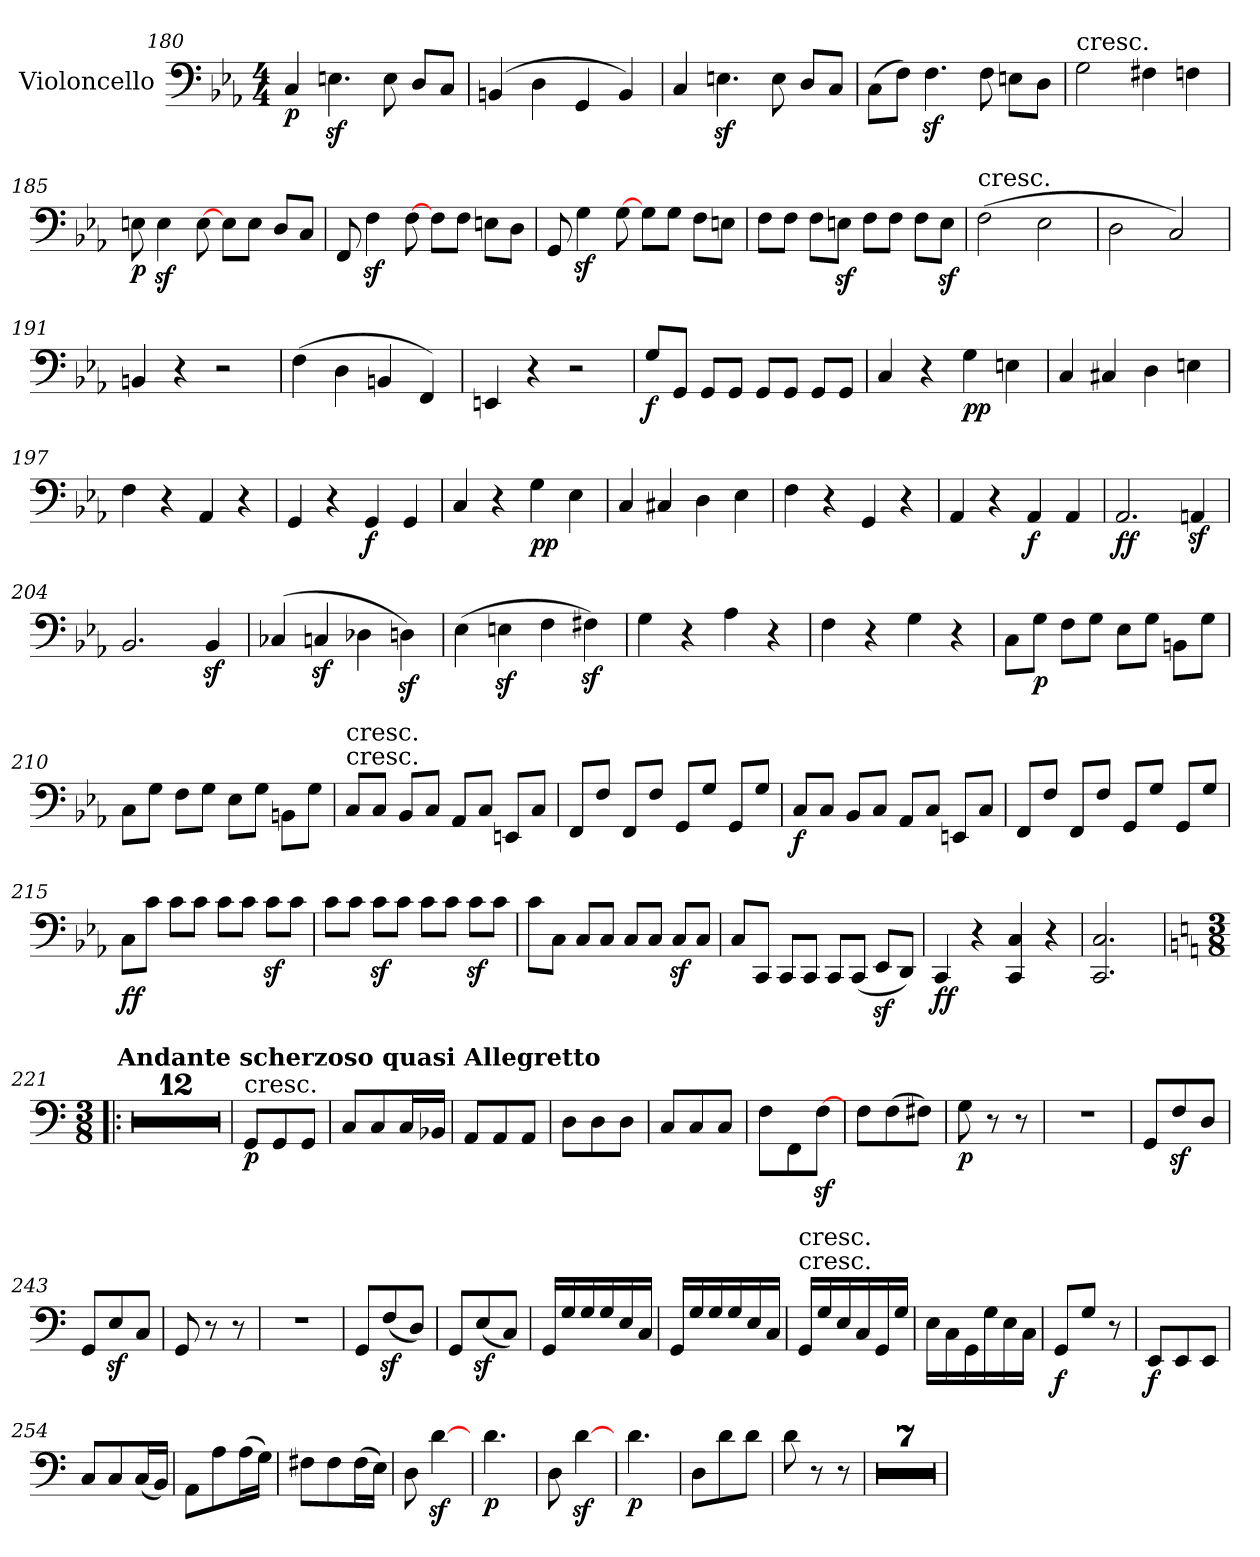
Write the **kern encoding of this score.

**kern	**dynam
*part1	*part1
*staff1	*staff1
*I"Violoncello	*
*I'Vc	*
*clefF4	*
*k[b-e-a-]	*
*c:	*
*M4/4	*
=180	=180
4C	p
4.Enz	.
8E	.
8D/L	.
8C/J	.
=181	=181
(4BBn	.
4D	.
4GG	.
4BB)	.
=182	=182
4C	.
4.Enz	.
8E	.
8D/L	.
8C/J	.
=183	=183
(8C\L	.
8F\J)	.
4.Fz	.
8F	.
8En\L	.
8D\J	.
=184	=184
!LO:TX:a:t=cresc.	!
2G	.
4F#X	.
4Fn	.
=185	=185
8En	p
4Ez	.
[8E	.
8E\L	.
8E\J	.
8D/L	.
8C/J	.
=186	=186
8FF	.
4Fz	.
[8F	.
8F\L	.
8F\J	.
8En\L	.
8D\J	.
=187	=187
8GG	.
4Gz	.
[8G	.
8G\L	.
8G\J	.
8F\L	.
8En\J	.
=188	=188
8F\L	.
8F\J	.
8F\L	.
8Enz\J	.
8F\L	.
8F\J	.
8F\L	.
8Ez\J	.
=189	=189
!LO:TX:a:t=cresc.	!
(2F	.
2E-	.
=190	=190
2D	.
2C)	.
=191	=191
4BBn	.
4r	.
2r	.
=192	=192
(4F	.
4D	.
4BBn	.
4FF)	.
=193	=193
4EEn	.
4r	.
2r	.
=194	=194
8G/L	f
8GG/J	.
8GG/L	.
8GG/J	.
8GG/L	.
8GG/J	.
8GG/L	.
8GG/J	.
=195	=195
4C	.
4r	.
4G	pp
4En	.
=196	=196
4C	.
4C#X	.
4D	.
4En	.
=197	=197
4F	.
4r	.
4AA-	.
4r	.
=198	=198
4GG	.
4r	.
4GG	f
4GG	.
=199	=199
4C	.
4r	.
4G	pp
4E-	.
=200	=200
4C	.
4C#X	.
4D	.
4E-	.
=201	=201
4F	.
4r	.
4GG	.
4r	.
=202	=202
4AA-	.
4r	.
4AA-	f
4AA-	.
=203	=203
2.AA-	ff
4AAnz	.
=204	=204
2.BB-	.
4BB-z	.
=205	=205
(4C-X	.
4Cnz	.
4D-X	.
4Dnz)	.
=206	=206
(4E-	.
4Enz	.
4F	.
4F#Xz)	.
=207	=207
4G	.
4r	.
4A-	.
4r	.
=208	=208
4F	.
4r	.
4G	.
4r	.
=209	=209
8C\L	.
8G\J	p
8F\L	.
8G\J	.
8E-\L	.
8G\J	.
8BBn\L	.
8G\J	.
=210	=210
8C\L	.
8G\J	.
8F\L	.
8G\J	.
8E-\L	.
8G\J	.
8BBn\L	.
8G\J	.
=211	=211
!LO:TX:t=cresc.	!
!LO:TX:a:t=cresc.	!
8C/L	.
8C/J	.
8BB-/L	.
8C/J	.
8AA-/L	.
8C/J	.
8EEn/L	.
8C/J	.
=212	=212
8FF/L	.
8F/J	.
8FF/L	.
8F/J	.
8GG/L	.
8G/J	.
8GG/L	.
8G/J	.
=213	=213
8C/L	f
8C/J	.
8BB-/L	.
8C/J	.
8AA-/L	.
8C/J	.
8EEn/L	.
8C/J	.
=214	=214
8FF/L	.
8F/J	.
8FF/L	.
8F/J	.
8GG/L	.
8G/J	.
8GG/L	.
8G/J	.
=215	=215
8C\L	ff
8c\J	.
8c\L	.
8c\J	.
8c\L	.
8c\J	.
8cz\L	.
8c\J	.
=216	=216
8c\L	.
8c\J	.
8cz\L	.
8c\J	.
8c\L	.
8c\J	.
8cz\L	.
8c\J	.
=217	=217
8c\L	.
8C\J	.
8C/L	.
8C/J	.
8C/L	.
8C/J	.
8Cz/L	.
8C/J	.
=218	=218
8C/L	.
8CC/J	.
8CC/L	.
8CC/J	.
8CC/L	.
(8CC/J	.
8EE-z/L	.
8DD/J)	.
=219	=219
4CC	ff
4r	.
4CC 4C	.
4r	.
=220	=220
2.CC 2.C	.
=221!|:	=221!|:
*k[]	*
*C:	*
*M3/8	*
!LO:TX:a:B:t=Andante scherzoso quasi Allegretto	!
4.r	.
=222	=222
4.r	.
=223	=223
4.r	.
=224	=224
4.r	.
=225	=225
4.r	.
=226	=226
4.r	.
=227	=227
4.r	.
=228	=228
4.r	.
=229	=229
4.r	.
=230	=230
4.r	.
=231	=231
4.r	.
=232	=232
4.r	.
=233	=233
!LO:TX:a:t=cresc.	!
8GG/L	p
8GG/	.
8GG/J	.
=234	=234
8C/L	.
8C/	.
16C/L	.
16BB-X/JJ	.
=235	=235
8AA/L	.
8AA/	.
8AA/J	.
=236	=236
8D\L	.
8D\	.
8D\J	.
=237	=237
8C/L	.
8C/	.
8C/J	.
=238	=238
8F\L	.
8FF\	.
[8Fz\J	.
=239	=239
8F\L	.
(8F\	.
8F#X\J)	.
=240	=240
8G	p
8r	.
8r	.
=241	=241
4.r	.
=242	=242
8GG/L	.
8Fz/	.
8D/J	.
=243	=243
8GG/L	.
8Ez/	.
8C/J	.
=244	=244
8GG	.
8r	.
8r	.
=245	=245
4.r	.
=246	=246
8GG/L	.
(8Fz/	.
8D/J)	.
=247	=247
8GG/L	.
(8Ez/	.
8C/J)	.
=248	=248
16GG/LL	.
16G/	.
16G/	.
16G/	.
16E/	.
16C/JJ	.
=249	=249
16GG/LL	.
16G/	.
16G/	.
16G/	.
16E/	.
16C/JJ	.
=250	=250
!LO:TX:t=cresc.	!
!LO:TX:a:t=cresc.	!
16GG/LL	.
16G/	.
16E/	.
16C/	.
16GG/	.
16G/JJ	.
=251	=251
16E\LL	.
16C\	.
16GG\	.
16G\	.
16E\	.
16C\JJ	.
=252	=252
8GG/L	f
8G/J	.
8r	.
=253	=253
8EE/L	f
8EE/	.
8EE/J	.
=254	=254
8C/L	.
8C/	.
(16C/L	.
16BB/JJ)	.
=255	=255
8AA\L	.
8A\	.
(16A\L	.
16G\JJ)	.
=256	=256
8F#X\L	.
8F#\	.
(16F#\L	.
16E\JJ)	.
=257	=257
8D	.
[4dz	.
=258	=258
4.d	p
=259	=259
8D	.
[4dz	.
=260	=260
4.d	p
=261	=261
8D\L	.
8d\	.
8d\J	.
=262	=262
8d	.
8r	.
8r	.
=263	=263
4.r	.
=264	=264
4.r	.
=265	=265
4.r	.
=266	=266
4.r	.
=267	=267
4.r	.
=268	=268
4.r	.
=269	=269
4.r	.
=	=
*-	*-
